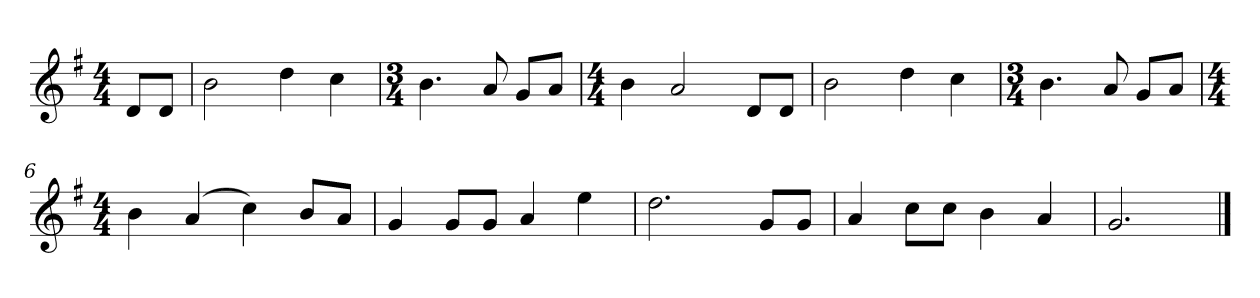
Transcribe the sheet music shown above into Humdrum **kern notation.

**kern
*part1
*staff1
*k[f#]
*M4/4
*MM120
=
8dL
8dJ
=1
2b
4dd
4cc
=2
*M3/4
4.b
8a
8gL
8aJ
=3
*M4/4
4b
2a
8dL
8dJ
=4
2b
4dd
4cc
=5
*M3/4
4.b
8a
8gL
8aJ
=6
*M4/4
4b
(4a
4cc)
8bL
8aJ
=7
4g
8gL
8gJ
4a
4ee
=8
2.dd
8gL
8gJ
=9
4a
8ccL
8ccJ
4b
4a
=10
2.g
==
*-
